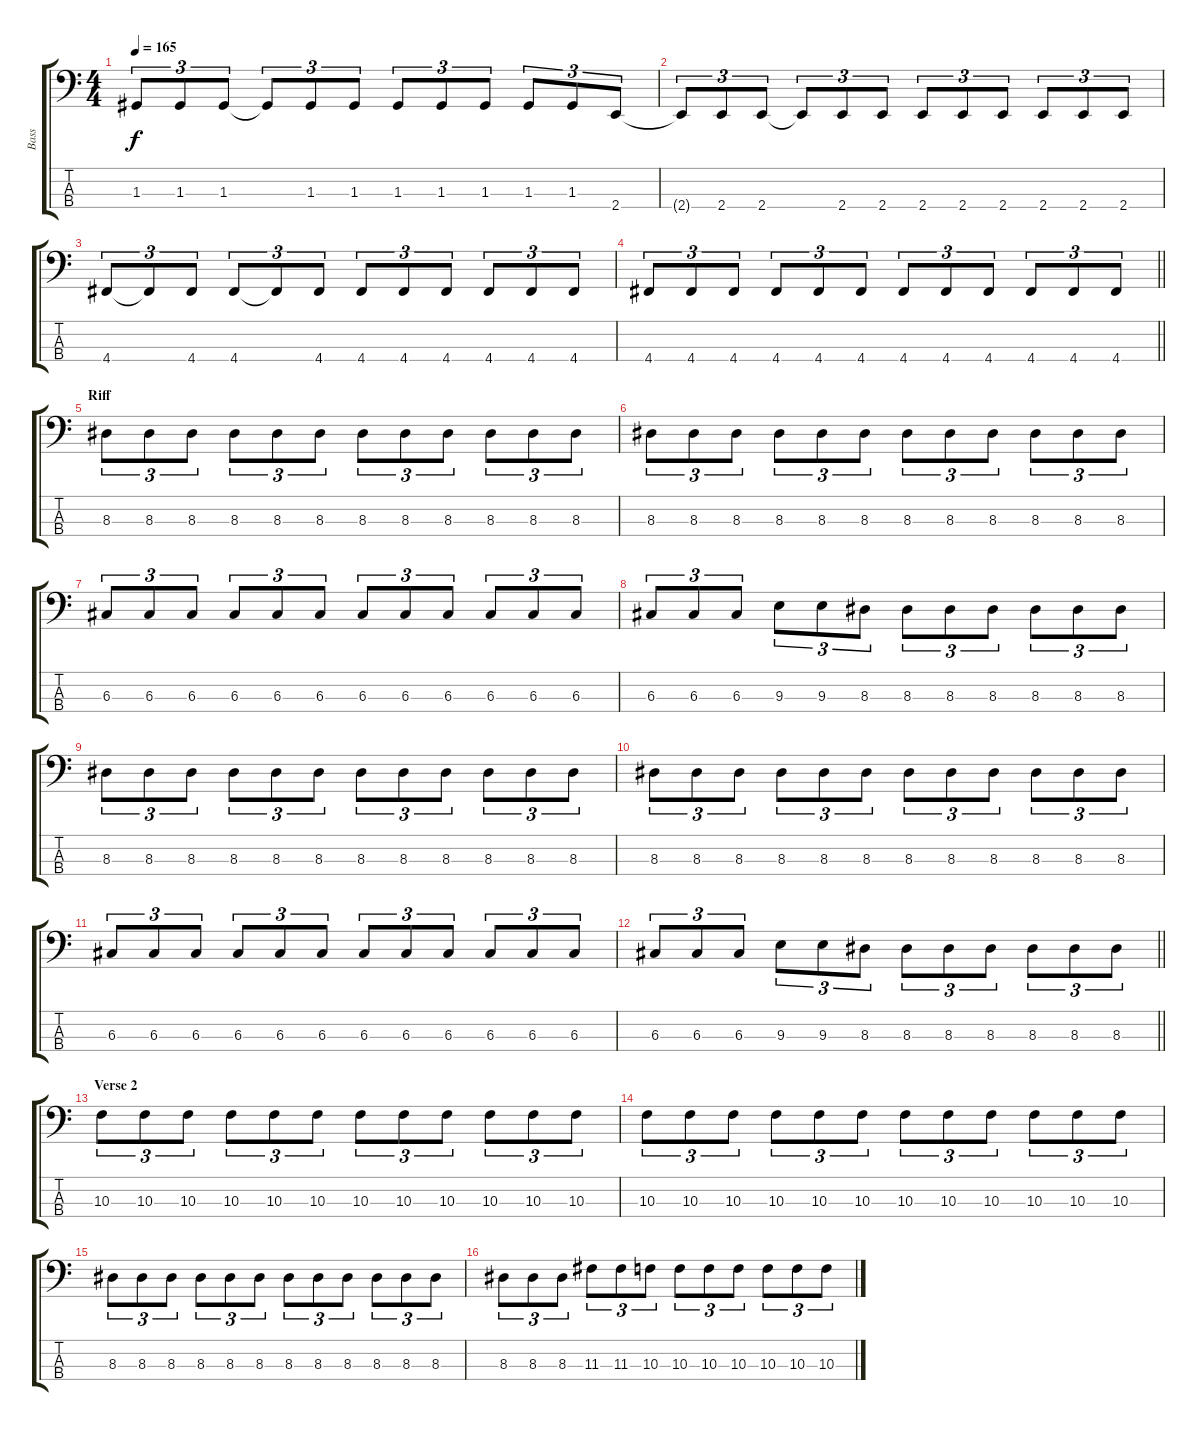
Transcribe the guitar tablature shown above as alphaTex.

\track ("Bass" "Bass") {instrument electricbasspick}
\staff {score tabs}
\tuning (F2 C2 G1 D1) {hide}
\ts (4 4)
\tempo 165
\clef f4
\ks c
1.3{t}.8{tu (3 2) dy f} 1.3.8{tu (3 2)} 1.3.8{tu (3 2)} 1.3{t}.8{tu (3 2)} 1.3.8{tu (3 2)} 1.3.8{tu (3 2)} 1.3.8{tu (3 2)} 1.3.8{tu (3 2)} 1.3.8{tu (3 2)} 1.3.8{tu (3 2)} 1.3.8{tu (3 2)} 2.4.8{tu (3 2)} |
2.4{t}.8{tu (3 2)} 2.4.8{tu (3 2)} 2.4.8{tu (3 2)} 2.4{t}.8{tu (3 2)} 2.4.8{tu (3 2)} 2.4.8{tu (3 2)} 2.4.8{tu (3 2)} 2.4.8{tu (3 2)} 2.4.8{tu (3 2)} 2.4.8{tu (3 2)} 2.4.8{tu (3 2)} 2.4.8{tu (3 2)} |
4.4.8{tu (3 2)} 4.4{t}.8{tu (3 2)} 4.4.8{tu (3 2)} 4.4.8{tu (3 2)} 4.4{t}.8{tu (3 2)} 4.4.8{tu (3 2)} 4.4.8{tu (3 2)} 4.4.8{tu (3 2)} 4.4.8{tu (3 2)} 4.4.8{tu (3 2)} 4.4.8{tu (3 2)} 4.4.8{tu (3 2)} |
\barLineRight lightlight
4.4.8{tu (3 2)} 4.4.8{tu (3 2)} 4.4.8{tu (3 2)} 4.4.8{tu (3 2)} 4.4.8{tu (3 2)} 4.4.8{tu (3 2)} 4.4.8{tu (3 2)} 4.4.8{tu (3 2)} 4.4.8{tu (3 2)} 4.4.8{tu (3 2)} 4.4.8{tu (3 2)} 4.4.8{tu (3 2)} |
\section ("" "Riff")
8.3.8{tu (3 2)} 8.3.8{tu (3 2)} 8.3.8{tu (3 2)} 8.3.8{tu (3 2)} 8.3.8{tu (3 2)} 8.3.8{tu (3 2)} 8.3.8{tu (3 2)} 8.3.8{tu (3 2)} 8.3.8{tu (3 2)} 8.3.8{tu (3 2)} 8.3.8{tu (3 2)} 8.3.8{tu (3 2)} |
8.3.8{tu (3 2)} 8.3.8{tu (3 2)} 8.3.8{tu (3 2)} 8.3.8{tu (3 2)} 8.3.8{tu (3 2)} 8.3.8{tu (3 2)} 8.3.8{tu (3 2)} 8.3.8{tu (3 2)} 8.3.8{tu (3 2)} 8.3.8{tu (3 2)} 8.3.8{tu (3 2)} 8.3.8{tu (3 2)} |
6.3.8{tu (3 2)} 6.3.8{tu (3 2)} 6.3.8{tu (3 2)} 6.3.8{tu (3 2)} 6.3.8{tu (3 2)} 6.3.8{tu (3 2)} 6.3.8{tu (3 2)} 6.3.8{tu (3 2)} 6.3.8{tu (3 2)} 6.3.8{tu (3 2)} 6.3.8{tu (3 2)} 6.3.8{tu (3 2)} |
6.3.8{tu (3 2)} 6.3.8{tu (3 2)} 6.3.8{tu (3 2)} 9.3.8{tu (3 2)} 9.3.8{tu (3 2)} 8.3.8{tu (3 2)} 8.3.8{tu (3 2)} 8.3.8{tu (3 2)} 8.3.8{tu (3 2)} 8.3.8{tu (3 2)} 8.3.8{tu (3 2)} 8.3.8{tu (3 2)} |
8.3.8{tu (3 2)} 8.3.8{tu (3 2)} 8.3.8{tu (3 2)} 8.3.8{tu (3 2)} 8.3.8{tu (3 2)} 8.3.8{tu (3 2)} 8.3.8{tu (3 2)} 8.3.8{tu (3 2)} 8.3.8{tu (3 2)} 8.3.8{tu (3 2)} 8.3.8{tu (3 2)} 8.3.8{tu (3 2)} |
8.3.8{tu (3 2)} 8.3.8{tu (3 2)} 8.3.8{tu (3 2)} 8.3.8{tu (3 2)} 8.3.8{tu (3 2)} 8.3.8{tu (3 2)} 8.3.8{tu (3 2)} 8.3.8{tu (3 2)} 8.3.8{tu (3 2)} 8.3.8{tu (3 2)} 8.3.8{tu (3 2)} 8.3.8{tu (3 2)} |
6.3.8{tu (3 2)} 6.3.8{tu (3 2)} 6.3.8{tu (3 2)} 6.3.8{tu (3 2)} 6.3.8{tu (3 2)} 6.3.8{tu (3 2)} 6.3.8{tu (3 2)} 6.3.8{tu (3 2)} 6.3.8{tu (3 2)} 6.3.8{tu (3 2)} 6.3.8{tu (3 2)} 6.3.8{tu (3 2)} |
\barLineRight lightlight
6.3.8{tu (3 2)} 6.3.8{tu (3 2)} 6.3.8{tu (3 2)} 9.3.8{tu (3 2)} 9.3.8{tu (3 2)} 8.3.8{tu (3 2)} 8.3.8{tu (3 2)} 8.3.8{tu (3 2)} 8.3.8{tu (3 2)} 8.3.8{tu (3 2)} 8.3.8{tu (3 2)} 8.3.8{tu (3 2)} |
\section ("" "Verse 2")
10.3.8{tu (3 2)} 10.3.8{tu (3 2)} 10.3.8{tu (3 2)} 10.3.8{tu (3 2)} 10.3.8{tu (3 2)} 10.3.8{tu (3 2)} 10.3.8{tu (3 2)} 10.3.8{tu (3 2)} 10.3.8{tu (3 2)} 10.3.8{tu (3 2)} 10.3.8{tu (3 2)} 10.3.8{tu (3 2)} |
10.3.8{tu (3 2)} 10.3.8{tu (3 2)} 10.3.8{tu (3 2)} 10.3.8{tu (3 2)} 10.3.8{tu (3 2)} 10.3.8{tu (3 2)} 10.3.8{tu (3 2)} 10.3.8{tu (3 2)} 10.3.8{tu (3 2)} 10.3.8{tu (3 2)} 10.3.8{tu (3 2)} 10.3.8{tu (3 2)} |
8.3.8{tu (3 2)} 8.3.8{tu (3 2)} 8.3.8{tu (3 2)} 8.3.8{tu (3 2)} 8.3.8{tu (3 2)} 8.3.8{tu (3 2)} 8.3.8{tu (3 2)} 8.3.8{tu (3 2)} 8.3.8{tu (3 2)} 8.3.8{tu (3 2)} 8.3.8{tu (3 2)} 8.3.8{tu (3 2)} |
8.3.8{tu (3 2)} 8.3.8{tu (3 2)} 8.3.8{tu (3 2)} 11.3.8{tu (3 2)} 11.3.8{tu (3 2)} 10.3.8{tu (3 2)} 10.3.8{tu (3 2)} 10.3.8{tu (3 2)} 10.3.8{tu (3 2)} 10.3.8{tu (3 2)} 10.3.8{tu (3 2)} 10.3.8{tu (3 2)}
